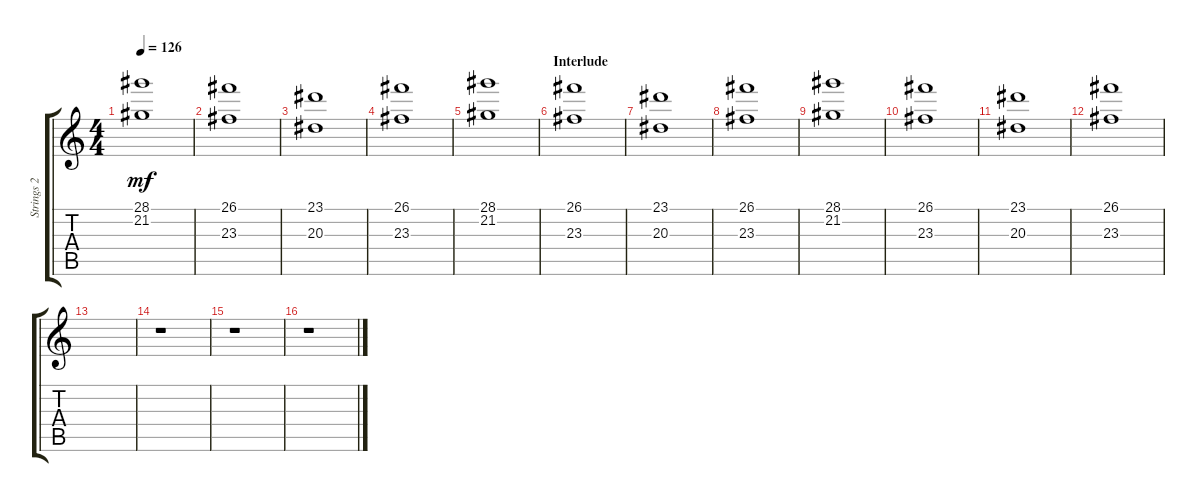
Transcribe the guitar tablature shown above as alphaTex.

\track ("Strings 2" "Strings 2") {instrument stringensemble2}
\staff {score tabs}
\tuning (E4 B3 G3 D3 A2 E2) {hide}
\ts (4 4)
\tempo 126
\clef g2
\ks c
(28.1 21.2).1{dy mf} |
(26.1 23.3).1 |
(23.1 20.3).1 |
(26.1 23.3).1 |
(28.1 21.2).1 |
\section ("" "Interlude")
(26.1 23.3).1 |
(23.1 20.3).1 |
(26.1 23.3).1 |
(28.1 21.2).1 |
(26.1 23.3).1 |
(23.1 20.3).1 |
(26.1 23.3).1 |
|
r.1 |
r.1 |
r.1
